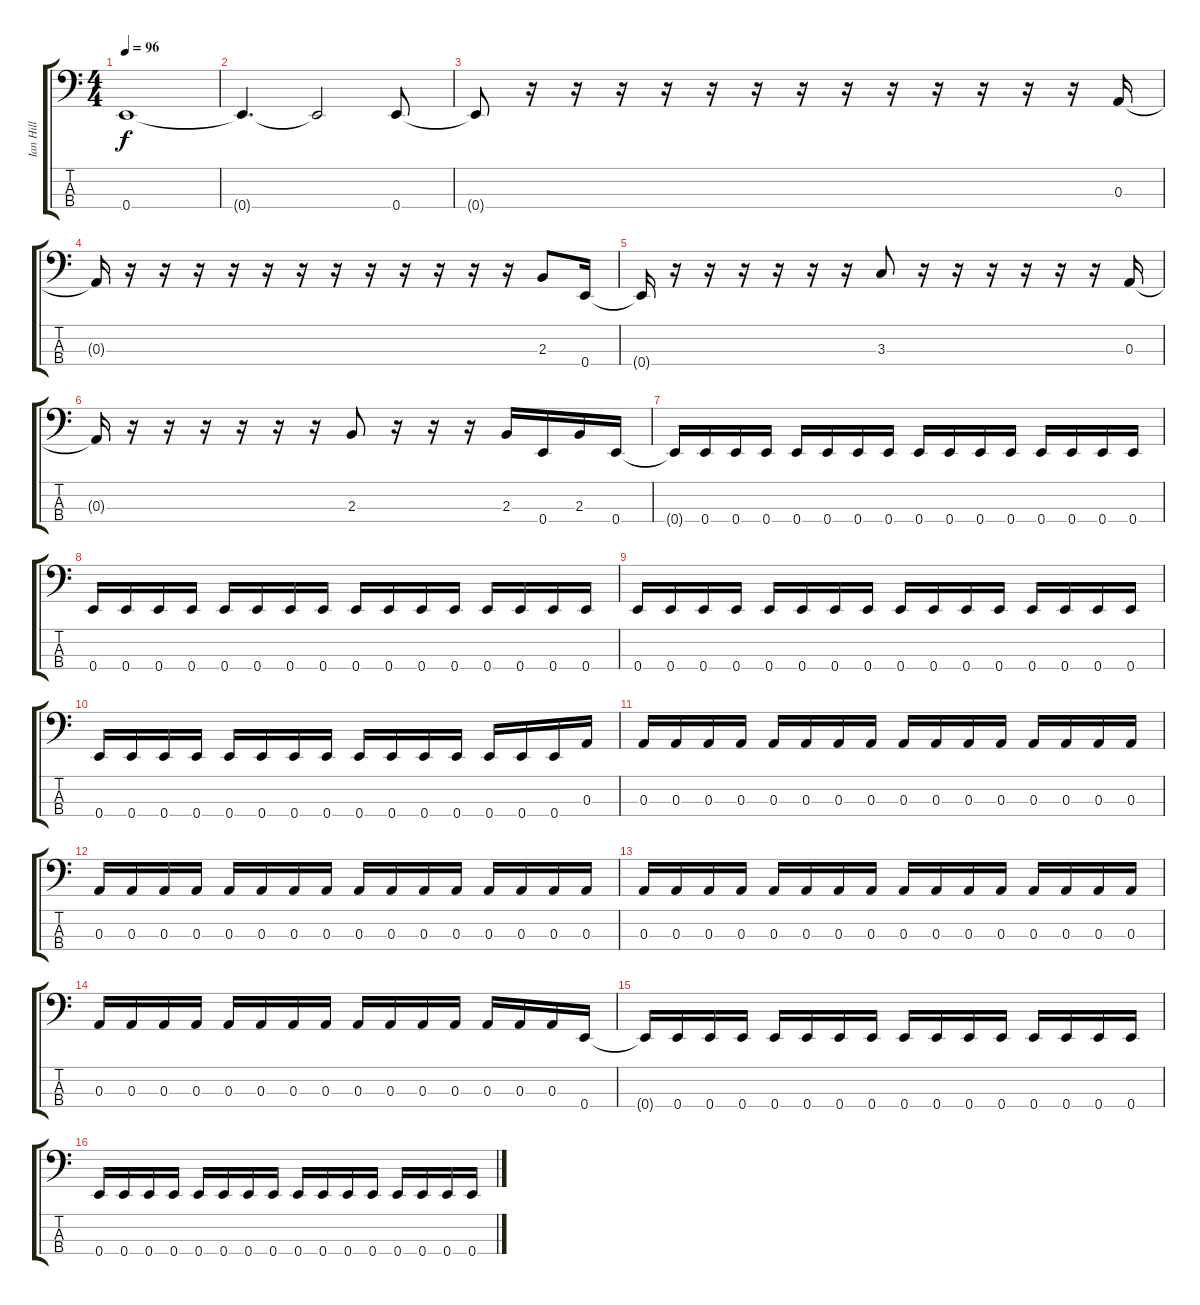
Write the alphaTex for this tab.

\track ("Ian Hill" "Ian Hill") {instrument electricbasspick}
\staff {score tabs}
\tuning (G2 D2 A1 E1) {hide}
\ts (4 4)
\tempo 96
\clef f4
\ks c
0.4.1{dy f} |
0.4{t}.4{d} 0.4{t}.2 0.4.8 |
0.4{t}.8 r.16 r.16 r.16 r.16 r.16 r.16 r.16 r.16 r.16 r.16 r.16 r.16 r.16 0.3.16 |
0.3{t}.16 r.16 r.16 r.16 r.16 r.16 r.16 r.16 r.16 r.16 r.16 r.16 r.16 2.3.8 0.4.16 |
0.4{t}.16 r.16 r.16 r.16 r.16 r.16 r.16 3.3.8 r.16 r.16 r.16 r.16 r.16 r.16 0.3.16 |
0.3{t}.16 r.16 r.16 r.16 r.16 r.16 r.16 2.3.8 r.16 r.16 r.16 2.3.16 0.4.16 2.3.16 0.4.16 |
0.4{t}.16 0.4.16 0.4.16 0.4.16 0.4.16 0.4.16 0.4.16 0.4.16 0.4.16 0.4.16 0.4.16 0.4.16 0.4.16 0.4.16 0.4.16 0.4.16 |
0.4.16 0.4.16 0.4.16 0.4.16 0.4.16 0.4.16 0.4.16 0.4.16 0.4.16 0.4.16 0.4.16 0.4.16 0.4.16 0.4.16 0.4.16 0.4.16 |
0.4.16 0.4.16 0.4.16 0.4.16 0.4.16 0.4.16 0.4.16 0.4.16 0.4.16 0.4.16 0.4.16 0.4.16 0.4.16 0.4.16 0.4.16 0.4.16 |
0.4.16 0.4.16 0.4.16 0.4.16 0.4.16 0.4.16 0.4.16 0.4.16 0.4.16 0.4.16 0.4.16 0.4.16 0.4.16 0.4.16 0.4.16 0.3.16 |
0.3.16 0.3.16 0.3.16 0.3.16 0.3.16 0.3.16 0.3.16 0.3.16 0.3.16 0.3.16 0.3.16 0.3.16 0.3.16 0.3.16 0.3.16 0.3.16 |
0.3.16 0.3.16 0.3.16 0.3.16 0.3.16 0.3.16 0.3.16 0.3.16 0.3.16 0.3.16 0.3.16 0.3.16 0.3.16 0.3.16 0.3.16 0.3.16 |
0.3.16 0.3.16 0.3.16 0.3.16 0.3.16 0.3.16 0.3.16 0.3.16 0.3.16 0.3.16 0.3.16 0.3.16 0.3.16 0.3.16 0.3.16 0.3.16 |
0.3.16 0.3.16 0.3.16 0.3.16 0.3.16 0.3.16 0.3.16 0.3.16 0.3.16 0.3.16 0.3.16 0.3.16 0.3.16 0.3.16 0.3.16 0.4.16 |
0.4{t}.16 0.4.16 0.4.16 0.4.16 0.4.16 0.4.16 0.4.16 0.4.16 0.4.16 0.4.16 0.4.16 0.4.16 0.4.16 0.4.16 0.4.16 0.4.16 |
0.4.16 0.4.16 0.4.16 0.4.16 0.4.16 0.4.16 0.4.16 0.4.16 0.4.16 0.4.16 0.4.16 0.4.16 0.4.16 0.4.16 0.4.16 0.4.16
